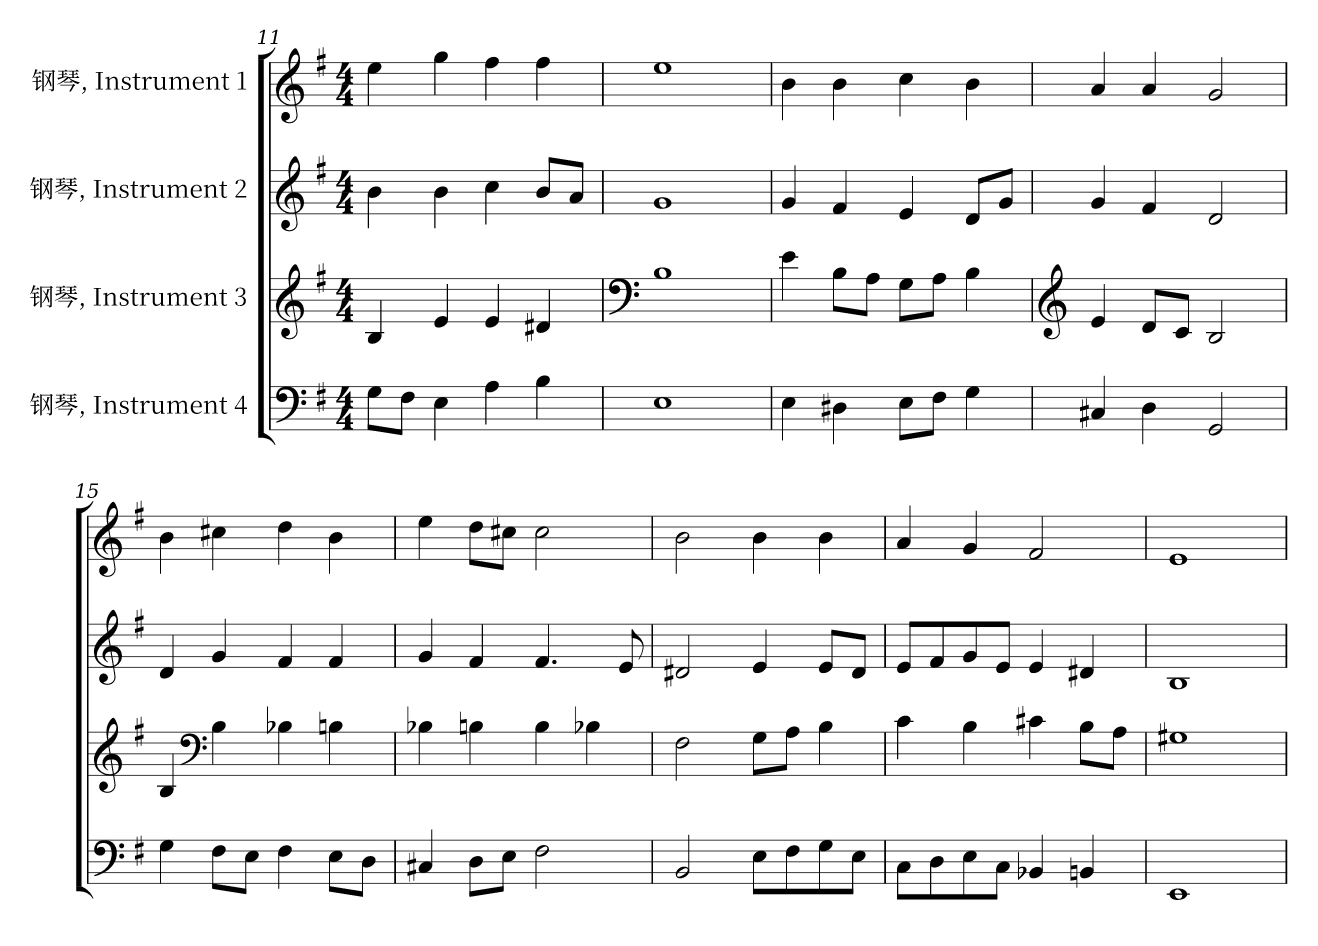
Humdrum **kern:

**kern	**kern	**kern	**kern
*part4	*part3	*part2	*part1
*staff4	*staff3	*staff2	*staff1
*I"钢琴, Instrument 4	*I"钢琴, Instrument 3	*I"钢琴, Instrument 2	*I"钢琴, Instrument 1
!!LO:LB:g=z
*clefF4	*clefG2	*clefG2	*clefG2
*k[f#]	*k[f#]	*k[f#]	*k[f#]
*M4/4	*M4/4	*M4/4	*M4/4
=11	=11	=11	=11
8G\L	4B/	4b\	4ee\
8F#\J	.	.	.
4E\	4e/	4b\	4gg\
4A\	4e/	4cc\	4ff#\
4B\	4d#X/	8b/L	4ff#\
.	.	8a/J	.
=12	=12	=12	=12
*	*clefF4	*	*
1E	1B	1g	1ee
=13	=13	=13	=13
4E\	4e\	4g/	4b\
4D#X\	8B\L	4f#/	4b\
.	8A\J	.	.
8E\L	8G\L	4e/	4cc\
8F#\J	8A\J	.	.
4G\	4B\	8d/L	4b\
.	.	8g/J	.
=14	=14	=14	=14
*	*clefG2	*	*
4C#X/	4e/	4g/	4a/
4D\	8d/L	4f#/	4a/
.	8c/J	.	.
2GG/	2B/	2d/	2g/
=15	=15	=15	=15
4G\	4B/	4d/	4b\
*	*clefF4	*	*
8F#\L	4B\	4g/	4cc#X\
8E\J	.	.	.
4F#\	4B-X\	4f#/	4dd\
8E\L	4Bn\	4f#/	4b\
8D\J	.	.	.
!!LO:PB:g=z
=16	=16	=16	=16
4C#X/	4B-X\	4g/	4ee\
8D\L	4Bn\	4f#/	8dd\L
8E\J	.	.	8cc#X\J
2F#\	4B\	4.f#/	2cc#\
.	4B-X\	.	.
.	.	8e/	.
=17	=17	=17	=17
2BB/	2F#\	2d#X/	2b\
8E\L	8G\L	4e/	4b\
8F#\	8A\J	.	.
8G\	4B\	8e/L	4b\
8E\J	.	8d#/J	.
=18	=18	=18	=18
8C\L	4c\	8e/L	4a/
8D\	.	8f#/	.
8E\	4B\	8g/	4g/
8C\J	.	8e/J	.
4BB-X/	4c#X\	4e/	2f#/
4BBn/	8B\L	4d#X/	.
.	8A\J	.	.
=19	=19	=19	=19
1EE	1G#X	1B	1e
=	=	=	=
*-	*-	*-	*-
